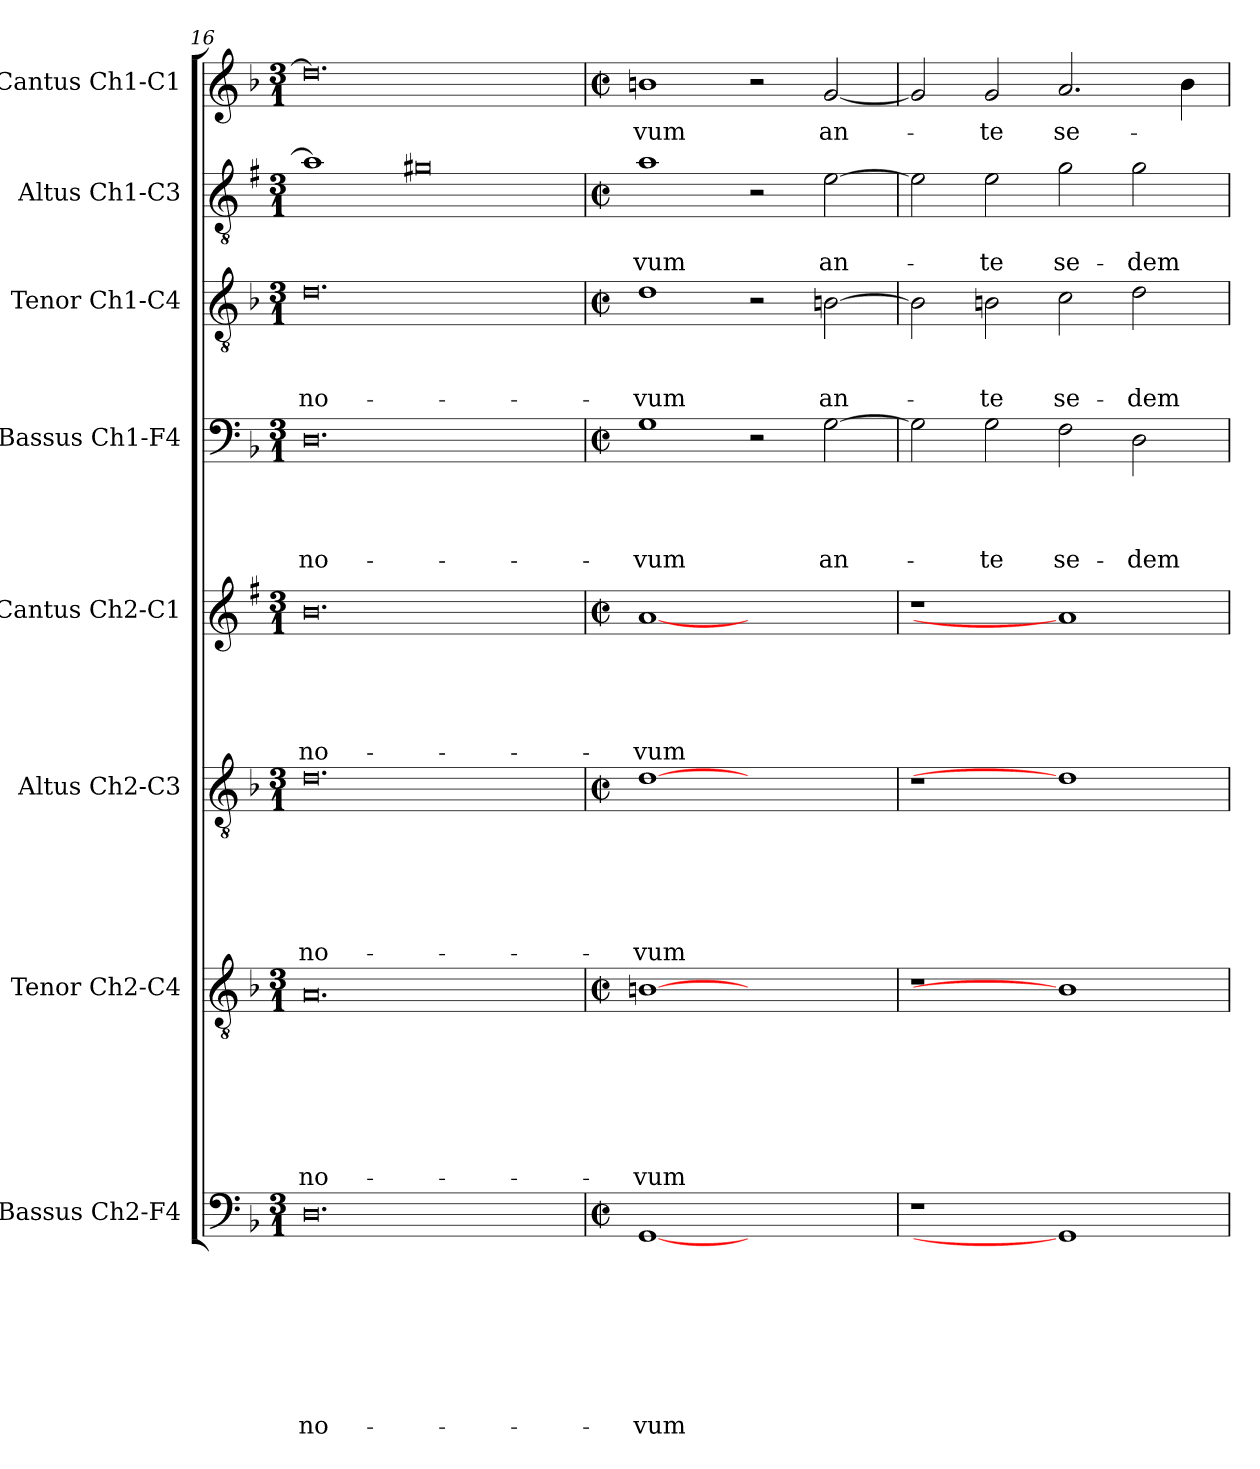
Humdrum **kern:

**kern	**text	**text	**text	**text	**text	**text	**text	**text	**kern	**text	**text	**text	**text	**text	**text	**text	**kern	**text	**text	**text	**text	**text	**text	**kern	**text	**text	**text	**text	**text	**kern	**text	**text	**text	**text	**kern	**text	**text	**text	**kern	**text	**text	**kern	**text
*part8	*part8	*part8	*part8	*part8	*part8	*part8	*part8	*part8	*part7	*part7	*part7	*part7	*part7	*part7	*part7	*part7	*part6	*part6	*part6	*part6	*part6	*part6	*part6	*part5	*part5	*part5	*part5	*part5	*part5	*part4	*part4	*part4	*part4	*part4	*part3	*part3	*part3	*part3	*part2	*part2	*part2	*part1	*part1
*staff8	*staff8	*staff8	*staff8	*staff8	*staff8	*staff8	*staff8	*staff8	*staff7	*staff7	*staff7	*staff7	*staff7	*staff7	*staff7	*staff7	*staff6	*staff6	*staff6	*staff6	*staff6	*staff6	*staff6	*staff5	*staff5	*staff5	*staff5	*staff5	*staff5	*staff4	*staff4	*staff4	*staff4	*staff4	*staff3	*staff3	*staff3	*staff3	*staff2	*staff2	*staff2	*staff1	*staff1
*I"Bassus Ch2-F4	*	*	*	*	*	*	*	*	*I"Tenor Ch2-C4	*	*	*	*	*	*	*	*I"Altus Ch2-C3	*	*	*	*	*	*	*I"Cantus Ch2-C1	*	*	*	*	*	*I"Bassus Ch1-F4	*	*	*	*	*I"Tenor Ch1-C4	*	*	*	*I"Altus Ch1-C3	*	*	*I"Cantus Ch1-C1	*
*	*	*	*	*	*	*	*	*	*	*	*	*	*	*	*	*	*	*	*	*	*	*	*	*	*	*	*	*	*	*I'B	*	*	*	*	*I'T	*	*	*	*I'A	*	*	*I'C	*
*clefF4	*	*	*	*	*	*	*	*	*clefGv2	*	*	*	*	*	*	*	*clefGv2	*	*	*	*	*	*	*clefG2	*	*	*	*	*	*clefF4	*	*	*	*	*clefGv2	*	*	*	*clefGv2	*	*	*clefG2	*
*	*	*	*	*	*	*	*	*	*	*	*	*	*	*	*	*	*	*	*	*	*	*	*	*ITrd1c2	*	*	*	*	*	*	*	*	*	*	*	*	*	*	*ITrd1c2	*	*	*	*
*k[b-]	*	*	*	*	*	*	*	*	*k[b-]	*	*	*	*	*	*	*	*k[b-]	*	*	*	*	*	*	*k[b-]	*	*	*	*	*	*k[b-]	*	*	*	*	*k[b-]	*	*	*	*k[b-]	*	*	*k[b-]	*
*F:	*	*	*	*	*	*	*	*	*F:	*	*	*	*	*	*	*	*F:	*	*	*	*	*	*	*F:	*	*	*	*	*	*F:	*	*	*	*	*F:	*	*	*	*F:	*	*	*F:	*
*M3/1	*	*	*	*	*	*	*	*	*M3/1	*	*	*	*	*	*	*	*M3/1	*	*	*	*	*	*	*M3/1	*	*	*	*	*	*M3/1	*	*	*	*	*M3/1	*	*	*	*M3/1	*	*	*M3/1	*
=16	=16	=16	=16	=16	=16	=16	=16	=16	=16	=16	=16	=16	=16	=16	=16	=16	=16	=16	=16	=16	=16	=16	=16	=16	=16	=16	=16	=16	=16	=16	=16	=16	=16	=16	=16	=16	=16	=16	=16	=16	=16	=16	=16
!	!	!	!	!	!	!	!	!LO:LY:b	!	!	!	!	!	!	!	!LO:LY:b	!	!	!	!	!	!	!LO:LY:b	!	!	!	!	!	!LO:LY:b	!	!	!	!	!LO:LY:b	!	!	!	!LO:LY:b	!	!	!	!	!
0.D	.	.	.	.	.	.	.	no-	0.A	.	.	.	.	.	.	no-	0.d	.	.	.	.	.	no-	0.a	.	.	.	.	no-	0.D	.	.	.	no-	0.d	.	.	no-	1g]	.	.	0.dd]	.
.	.	.	.	.	.	.	.	.	.	.	.	.	.	.	.	.	.	.	.	.	.	.	.	.	.	.	.	.	.	.	.	.	.	.	.	.	.	.	0f#X	.	.	.	.
!!LO:LB:g=z
=17	=17	=17	=17	=17	=17	=17	=17	=17	=17	=17	=17	=17	=17	=17	=17	=17	=17	=17	=17	=17	=17	=17	=17	=17	=17	=17	=17	=17	=17	=17	=17	=17	=17	=17	=17	=17	=17	=17	=17	=17	=17	=17	=17
*M2/2	*	*	*	*	*	*	*	*	*M2/2	*	*	*	*	*	*	*	*M2/2	*	*	*	*	*	*	*M2/2	*	*	*	*	*	*M2/2	*	*	*	*	*M2/2	*	*	*	*M2/2	*	*	*M2/2	*
*met(c|)	*	*	*	*	*	*	*	*	*met(c|)	*	*	*	*	*	*	*	*met(c|)	*	*	*	*	*	*	*met(c|)	*	*	*	*	*	*met(c|)	*	*	*	*	*met(c|)	*	*	*	*met(c|)	*	*	*met(c|)	*
!	!	!	!	!	!	!	!	!LO:LY:b	!	!	!	!	!	!	!	!LO:LY:b	!	!	!	!	!	!	!LO:LY:b	!	!	!	!	!	!LO:LY:b	!	!	!	!	!LO:LY:b	!	!	!	!LO:LY:b	!	!	!LO:LY:b	!	!LO:LY:b
[1GG	.	.	.	.	.	.	.	-vum	[1Bn	.	.	.	.	.	.	-vum	[1d	.	.	.	.	.	-vum	[1g	.	.	.	.	-vum	1G	.	.	.	-vum	1d	.	.	-vum	1g	.	-vum	1bn	-vum
1ryy	.	.	.	.	.	.	.	.	1ryy	.	.	.	.	.	.	.	1ryy	.	.	.	.	.	.	1ryy	.	.	.	.	.	2r	.	.	.	.	2r	.	.	.	2r	.	.	2r	.
!	!	!	!	!	!	!	!	!	!	!	!	!	!	!	!	!	!	!	!	!	!	!	!	!	!	!	!	!	!	!	!	!	!	!LO:LY:b	!	!	!	!LO:LY:b	!	!	!LO:LY:b	!	!LO:LY:b
.	.	.	.	.	.	.	.	.	.	.	.	.	.	.	.	.	.	.	.	.	.	.	.	.	.	.	.	.	.	[2G\	.	.	.	an-	[2Bn\	.	.	an-	[2d\	.	an-	[2g/	an-
=18	=18	=18	=18	=18	=18	=18	=18	=18	=18	=18	=18	=18	=18	=18	=18	=18	=18	=18	=18	=18	=18	=18	=18	=18	=18	=18	=18	=18	=18	=18	=18	=18	=18	=18	=18	=18	=18	=18	=18	=18	=18	=18	=18
1r	.	.	.	.	.	.	.	.	1r	.	.	.	.	.	.	.	1r	.	.	.	.	.	.	1r	.	.	.	.	.	2G\]	.	.	.	.	2B\]	.	.	.	2d\]	.	.	2g/]	.
!	!	!	!	!	!	!	!	!	!	!	!	!	!	!	!	!	!	!	!	!	!	!	!	!	!	!	!	!	!	!	!	!	!	!LO:LY:b	!	!	!	!LO:LY:b	!	!	!LO:LY:b	!	!LO:LY:b
.	.	.	.	.	.	.	.	.	.	.	.	.	.	.	.	.	.	.	.	.	.	.	.	.	.	.	.	.	.	2G\	.	.	.	-te	2Bn\	.	.	-te	2d\	.	-te	2g/	-te
!	!	!	!	!	!	!	!	!	!	!	!	!	!	!	!	!	!	!	!	!	!	!	!	!	!	!	!	!	!	!	!	!	!	!LO:LY:b	!	!	!	!LO:LY:b	!	!	!LO:LY:b	!	!LO:LY:b
1GG]	.	.	.	.	.	.	.	.	1B]	.	.	.	.	.	.	.	1d]	.	.	.	.	.	.	1g]	.	.	.	.	.	2F\	.	.	.	se-	2c\	.	.	se-	2f\	.	se-	2.a/	se-
!	!	!	!	!	!	!	!	!	!	!	!	!	!	!	!	!	!	!	!	!	!	!	!	!	!	!	!	!	!	!	!	!	!	!LO:LY:b	!	!	!	!LO:LY:b	!	!	!LO:LY:b	!	!
.	.	.	.	.	.	.	.	.	.	.	.	.	.	.	.	.	.	.	.	.	.	.	.	.	.	.	.	.	.	2D\	.	.	.	-dem	2d\	.	.	-dem	2f\	.	-dem	.	.
.	.	.	.	.	.	.	.	.	.	.	.	.	.	.	.	.	.	.	.	.	.	.	.	.	.	.	.	.	.	.	.	.	.	.	.	.	.	.	.	.	.	4b-\	.
=	=	=	=	=	=	=	=	=	=	=	=	=	=	=	=	=	=	=	=	=	=	=	=	=	=	=	=	=	=	=	=	=	=	=	=	=	=	=	=	=	=	=	=
*-	*-	*-	*-	*-	*-	*-	*-	*-	*-	*-	*-	*-	*-	*-	*-	*-	*-	*-	*-	*-	*-	*-	*-	*-	*-	*-	*-	*-	*-	*-	*-	*-	*-	*-	*-	*-	*-	*-	*-	*-	*-	*-	*-
